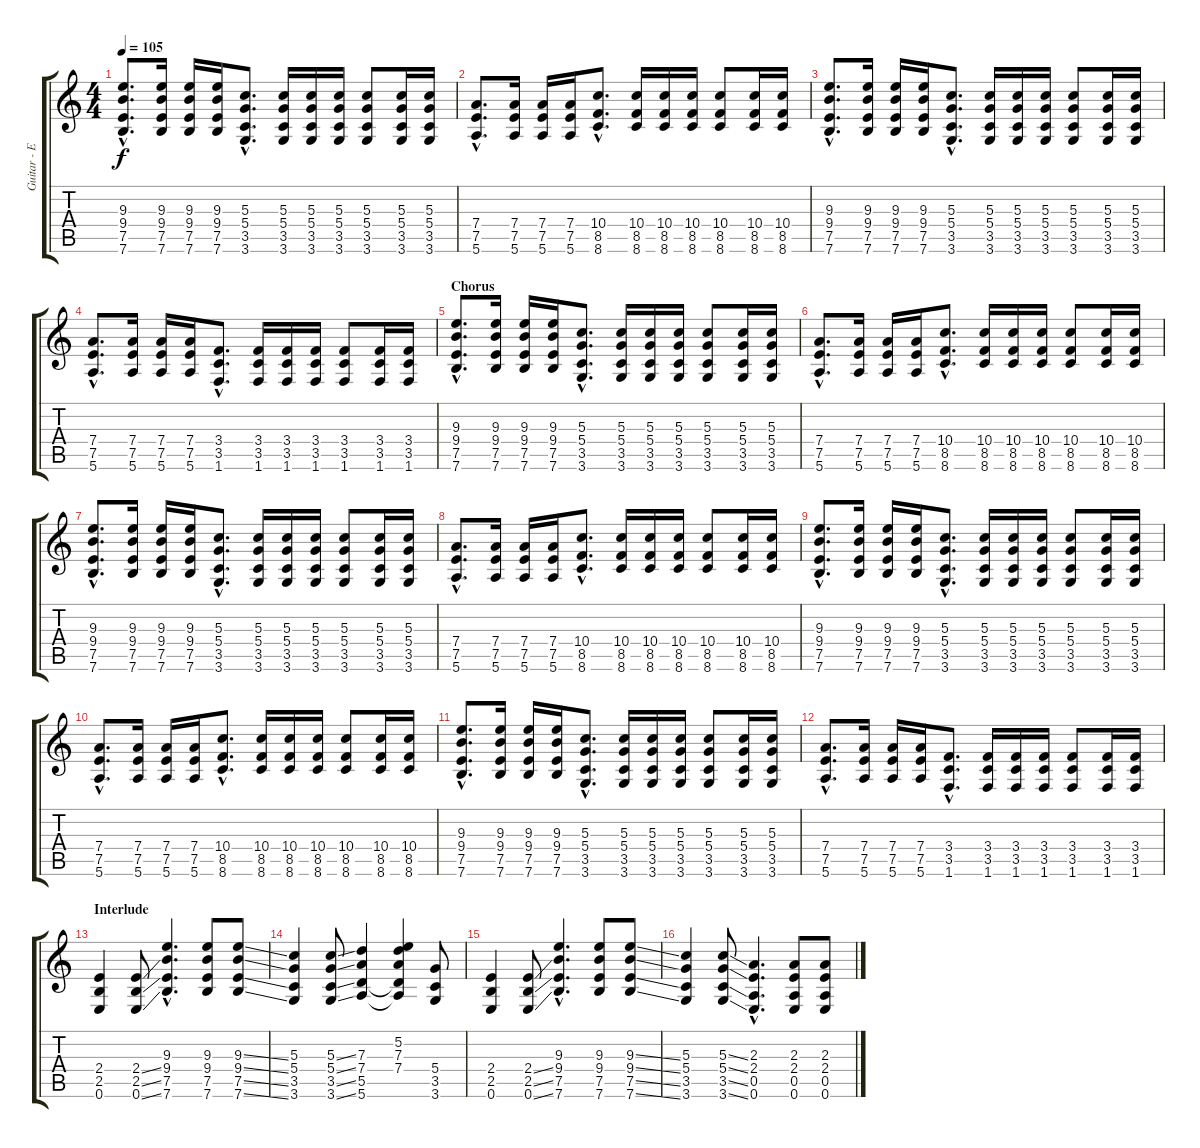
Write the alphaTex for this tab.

\track ("Guitar - Electric" "Guitar - E") {instrument distortionguitar}
\staff {score tabs}
\tuning (E4 B3 G3 D3 A2 E2) {hide}
\ts (4 4)
\tempo 105
\clef g2
\ks c
(9.3{hac} 9.4{hac} 7.5{hac} 7.6{hac}).8{d dy f} (9.3 9.4 7.5 7.6).16 (9.3 9.4 7.5 7.6).16 (9.3 9.4 7.5 7.6).16 (5.3{hac} 5.4{hac} 3.5{hac} 3.6{hac}).8{d} (5.3 5.4 3.5 3.6).16 (5.3 5.4 3.5 3.6).16 (5.3 5.4 3.5 3.6).16 (5.3 5.4 3.5 3.6).8 (5.3 5.4 3.5 3.6).16 (5.3 5.4 3.5 3.6).16 |
(7.4{hac} 7.5{hac} 5.6{hac}).8{d} (7.4 7.5 5.6).16 (7.4 7.5 5.6).16 (7.4 7.5 5.6).16 (10.4{hac} 8.5{hac} 8.6{hac}).8{d} (10.4 8.5 8.6).16 (10.4 8.5 8.6).16 (10.4 8.5 8.6).16 (10.4 8.5 8.6).8 (10.4 8.5 8.6).16 (10.4 8.5 8.6).16 |
(9.3{hac} 9.4{hac} 7.5{hac} 7.6{hac}).8{d} (9.3 9.4 7.5 7.6).16 (9.3 9.4 7.5 7.6).16 (9.3 9.4 7.5 7.6).16 (5.3{hac} 5.4{hac} 3.5{hac} 3.6{hac}).8{d} (5.3 5.4 3.5 3.6).16 (5.3 5.4 3.5 3.6).16 (5.3 5.4 3.5 3.6).16 (5.3 5.4 3.5 3.6).8 (5.3 5.4 3.5 3.6).16 (5.3 5.4 3.5 3.6).16 |
(7.4{hac} 7.5{hac} 5.6{hac}).8{d} (7.4 7.5 5.6).16 (7.4 7.5 5.6).16 (7.4 7.5 5.6).16 (3.4{hac} 3.5{hac} 1.6{hac}).8{d} (3.4 3.5 1.6).16 (3.4 3.5 1.6).16 (3.4 3.5 1.6).16 (3.4 3.5 1.6).8 (3.4 3.5 1.6).16 (3.4 3.5 1.6).16 |
\section ("" "Chorus")
(9.3{hac} 9.4{hac} 7.5{hac} 7.6{hac}).8{d} (9.3 9.4 7.5 7.6).16 (9.3 9.4 7.5 7.6).16 (9.3 9.4 7.5 7.6).16 (5.3{hac} 5.4{hac} 3.5{hac} 3.6{hac}).8{d} (5.3 5.4 3.5 3.6).16 (5.3 5.4 3.5 3.6).16 (5.3 5.4 3.5 3.6).16 (5.3 5.4 3.5 3.6).8 (5.3 5.4 3.5 3.6).16 (5.3 5.4 3.5 3.6).16 |
(7.4{hac} 7.5{hac} 5.6{hac}).8{d} (7.4 7.5 5.6).16 (7.4 7.5 5.6).16 (7.4 7.5 5.6).16 (10.4{hac} 8.5{hac} 8.6{hac}).8{d} (10.4 8.5 8.6).16 (10.4 8.5 8.6).16 (10.4 8.5 8.6).16 (10.4 8.5 8.6).8 (10.4 8.5 8.6).16 (10.4 8.5 8.6).16 |
(9.3{hac} 9.4{hac} 7.5{hac} 7.6{hac}).8{d} (9.3 9.4 7.5 7.6).16 (9.3 9.4 7.5 7.6).16 (9.3 9.4 7.5 7.6).16 (5.3{hac} 5.4{hac} 3.5{hac} 3.6{hac}).8{d} (5.3 5.4 3.5 3.6).16 (5.3 5.4 3.5 3.6).16 (5.3 5.4 3.5 3.6).16 (5.3 5.4 3.5 3.6).8 (5.3 5.4 3.5 3.6).16 (5.3 5.4 3.5 3.6).16 |
(7.4{hac} 7.5{hac} 5.6{hac}).8{d} (7.4 7.5 5.6).16 (7.4 7.5 5.6).16 (7.4 7.5 5.6).16 (10.4{hac} 8.5{hac} 8.6{hac}).8{d} (10.4 8.5 8.6).16 (10.4 8.5 8.6).16 (10.4 8.5 8.6).16 (10.4 8.5 8.6).8 (10.4 8.5 8.6).16 (10.4 8.5 8.6).16 |
(9.3{hac} 9.4{hac} 7.5{hac} 7.6{hac}).8{d} (9.3 9.4 7.5 7.6).16 (9.3 9.4 7.5 7.6).16 (9.3 9.4 7.5 7.6).16 (5.3{hac} 5.4{hac} 3.5{hac} 3.6{hac}).8{d} (5.3 5.4 3.5 3.6).16 (5.3 5.4 3.5 3.6).16 (5.3 5.4 3.5 3.6).16 (5.3 5.4 3.5 3.6).8 (5.3 5.4 3.5 3.6).16 (5.3 5.4 3.5 3.6).16 |
(7.4{hac} 7.5{hac} 5.6{hac}).8{d} (7.4 7.5 5.6).16 (7.4 7.5 5.6).16 (7.4 7.5 5.6).16 (10.4{hac} 8.5{hac} 8.6{hac}).8{d} (10.4 8.5 8.6).16 (10.4 8.5 8.6).16 (10.4 8.5 8.6).16 (10.4 8.5 8.6).8 (10.4 8.5 8.6).16 (10.4 8.5 8.6).16 |
(9.3{hac} 9.4{hac} 7.5{hac} 7.6{hac}).8{d} (9.3 9.4 7.5 7.6).16 (9.3 9.4 7.5 7.6).16 (9.3 9.4 7.5 7.6).16 (5.3{hac} 5.4{hac} 3.5{hac} 3.6{hac}).8{d} (5.3 5.4 3.5 3.6).16 (5.3 5.4 3.5 3.6).16 (5.3 5.4 3.5 3.6).16 (5.3 5.4 3.5 3.6).8 (5.3 5.4 3.5 3.6).16 (5.3 5.4 3.5 3.6).16 |
(7.4{hac} 7.5{hac} 5.6{hac}).8{d} (7.4 7.5 5.6).16 (7.4 7.5 5.6).16 (7.4 7.5 5.6).16 (3.4{hac} 3.5{hac} 1.6{hac}).8{d} (3.4 3.5 1.6).16 (3.4 3.5 1.6).16 (3.4 3.5 1.6).16 (3.4 3.5 1.6).8 (3.4 3.5 1.6).16 (3.4 3.5 1.6).16 |
\section ("" "Interlude")
(2.4 2.5 0.6).4 (2.4{ss} 2.5{ss} 0.6{ss}).8 (9.3{hac} 9.4{hac} 7.5{hac} 7.6{hac}).4{d} (9.3 9.4 7.5 7.6).8 (9.3{ss} 9.4{ss} 7.5{ss} 7.6{ss}).8 |
(5.3 5.4 3.5 3.6).4 (5.3{ss} 5.4{ss} 3.5{ss} 3.6{ss}).8 (7.3 7.4 5.5 5.6).4 (5.2 7.3 7.4 5.5{t} 5.6{t}).4 (5.4 3.5 3.6).8 |
(2.4 2.5 0.6).4 (2.4{ss} 2.5{ss} 0.6{ss}).8 (9.3{hac} 9.4{hac} 7.5{hac} 7.6{hac}).4{d} (9.3 9.4 7.5 7.6).8 (9.3{ss} 9.4{ss} 7.5{ss} 7.6{ss}).8 |
(5.3 5.4 3.5 3.6).4 (5.3{ss} 5.4{ss} 3.5{ss} 3.6{ss}).8 (2.3{hac} 2.4{hac} 0.5{hac} 0.6{hac}).4{d} (2.3 2.4 0.5 0.6).8 (2.3{ss} 2.4{ss} 0.5{ss} 0.6{ss}).8
